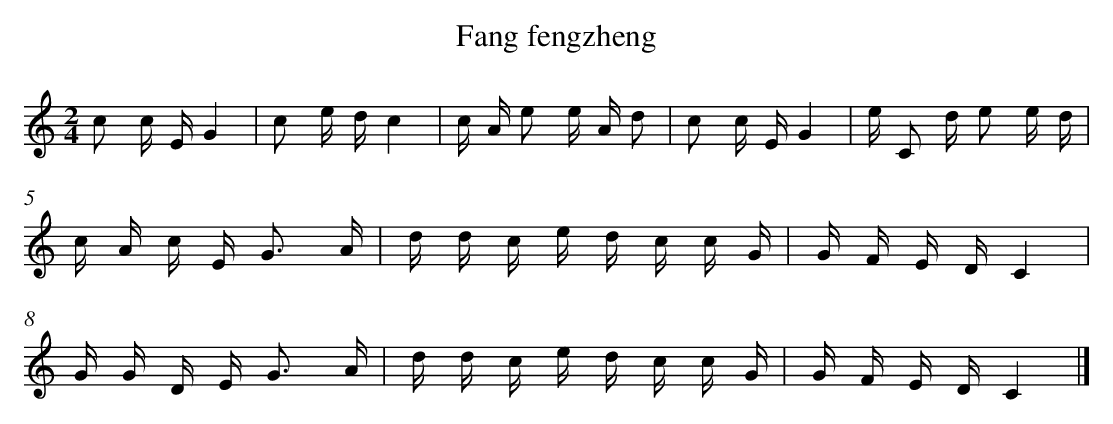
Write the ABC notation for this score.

X:1
T: Fang fengzheng
L: 1/16
M: 2/4
K: C
c2 c EG4 [I:setbarnb 1]|
c2 e dc4 |
c A e2 e A d2 |
c2 c EG4 |
e C2 d e2 e d |
c A c E2< G2 A |
d d c e d c c G |
G F E DC4 |
G G D E2< G2 A |
d d c e d c c G |
G F E DC4 |]
